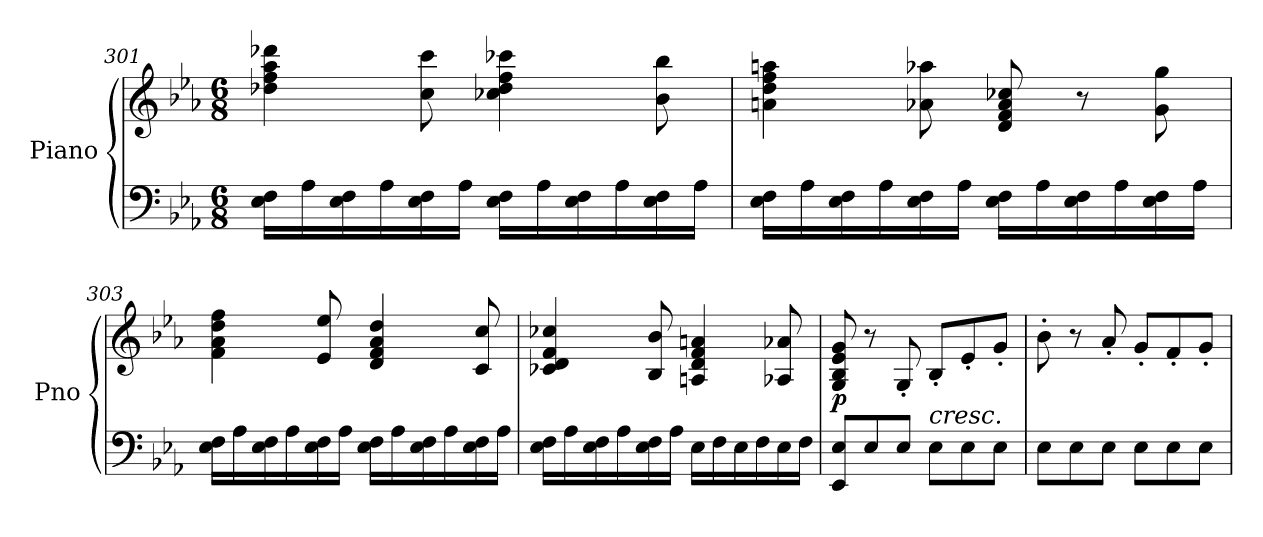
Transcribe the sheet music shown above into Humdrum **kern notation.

**kern	**kern	**dynam
*part1	*part1	*part1
*staff2	*staff1	*staff1/2
*I"Piano	*	*
*I'Pno	*	*
*clefF4	*clefG2	*
*k[b-e-a-]	*k[b-e-a-]	*
*M6/8	*M6/8	*
=301	=301	=301
16E-\ 16F\LL	4dd-X\ 4ff\ 4aa-\ 4ddd-X\	.
16A-\	.	.
16E-\ 16F\	.	.
16A-\	.	.
16E-\ 16F\	8cc\ 8ccc\	.
16A-\JJ	.	.
16E-\ 16F\LL	4cc-X\ 4dd-\ 4ff\ 4ccc-X\	.
16A-\	.	.
16E-\ 16F\	.	.
16A-\	.	.
16E-\ 16F\	8b-\ 8bb-\	.
16A-\JJ	.	.
=302	=302	=302
16E-\ 16F\LL	4an\ 4dd\ 4ff\ 4aan\	.
16A-\	.	.
16E-\ 16F\	.	.
16A-\	.	.
16E-\ 16F\	8a-X\ 8aa-X\	.
16A-\JJ	.	.
16E-\ 16F\LL	8d/ 8f/ 8a-/ 8cc-X/	.
16A-\	.	.
16E-\ 16F\	8r	.
16A-\	.	.
16E-\ 16F\	8g\ 8gg\	.
16A-\JJ	.	.
!!LO:LB:g=z
=303	=303	=303
16E-\ 16F\LL	4f\ 4a-\ 4dd\ 4ff\	.
16A-\	.	.
16E-\ 16F\	.	.
16A-\	.	.
16E-\ 16F\	8e-/ 8ee-/	.
16A-\JJ	.	.
16E-\ 16F\LL	4d/ 4f/ 4a-/ 4dd/	.
16A-\	.	.
16E-\ 16F\	.	.
16A-\	.	.
16E-\ 16F\	8c/ 8cc/	.
16A-\JJ	.	.
=304	=304	=304
16E-\ 16F\LL	4c-X/ 4d/ 4f/ 4cc-X/	.
16A-\	.	.
16E-\ 16F\	.	.
16A-\	.	.
16E-\ 16F\	8B-/ 8b-/	.
16A-\JJ	.	.
16E-\LL	4An/ 4d/ 4f/ 4an/	.
16F\	.	.
16E-\	.	.
16F\	.	.
16E-\	8A-X/ 8a-X/	.
16F\JJ	.	.
=305	=305	=305
!	!	!LO:DY:a=2
8EE-/ 8E-/L	8G/ 8B-/ 8e-/ 8g/	p
8E-/	8r	.
8E-/J	8G'/	.
!LO:TX:a:i:t=cresc.	!	!
8E-\L	8B-'/L	.
8E-\	8e-'/	.
8E-\J	8g'/J	.
!!LO:LB:g=z
=306	=306	=306
8E-\L	8b-'\	.
8E-\	8r	.
8E-\J	8a-'/	.
8E-\L	8g'/L	.
8E-\	8f'/	.
8E-\J	8g'/J	.
=	=	=
*-	*-	*-
